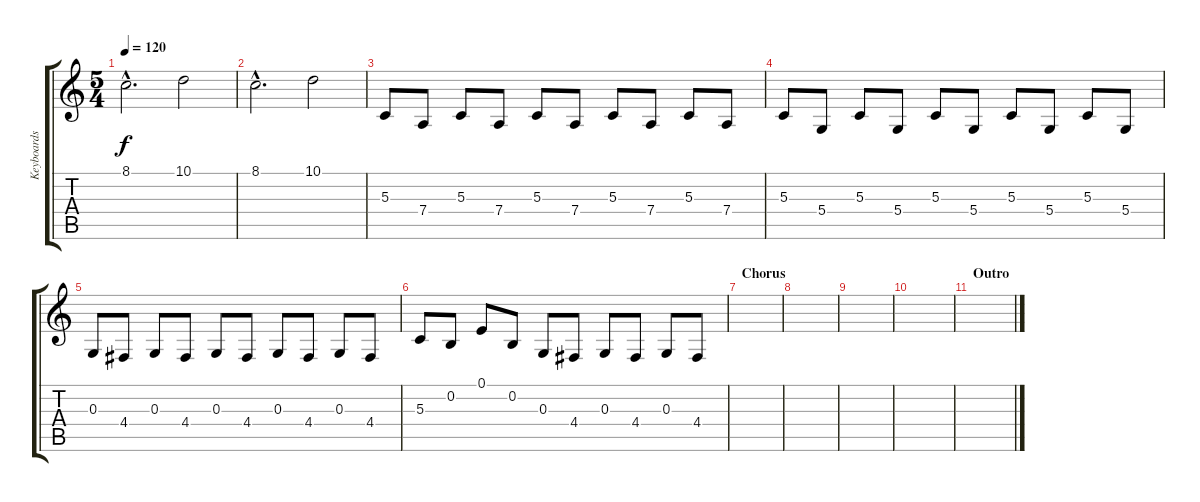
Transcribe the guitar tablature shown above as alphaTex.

\track ("Keyboards" "Keyboards") {instrument tubularbells}
\staff {score tabs}
\tuning (E4 B3 G3 D3 A2 E2) {hide}
\ts (5 4)
\tempo 120
\clef g2
\ks c
8.1{hac}.2{d dy f} 10.1.2 |
8.1{hac}.2{d} 10.1.2 |
5.3.8{instrument electricpiano1} 7.4.8 5.3.8 7.4.8 5.3.8 7.4.8 5.3.8 7.4.8 5.3.8 7.4.8 |
5.3.8 5.4.8 5.3.8 5.4.8 5.3.8 5.4.8 5.3.8 5.4.8 5.3.8 5.4.8 |
0.3.8 4.4.8 0.3.8 4.4.8 0.3.8 4.4.8 0.3.8 4.4.8 0.3.8 4.4.8 |
5.3.8 0.2.8 0.1.8 0.2.8 0.3.8 4.4.8 0.3.8 4.4.8 0.3.8 4.4.8 |
\section ("" "Chorus")
|
|
|
|
\section ("" "Outro")
